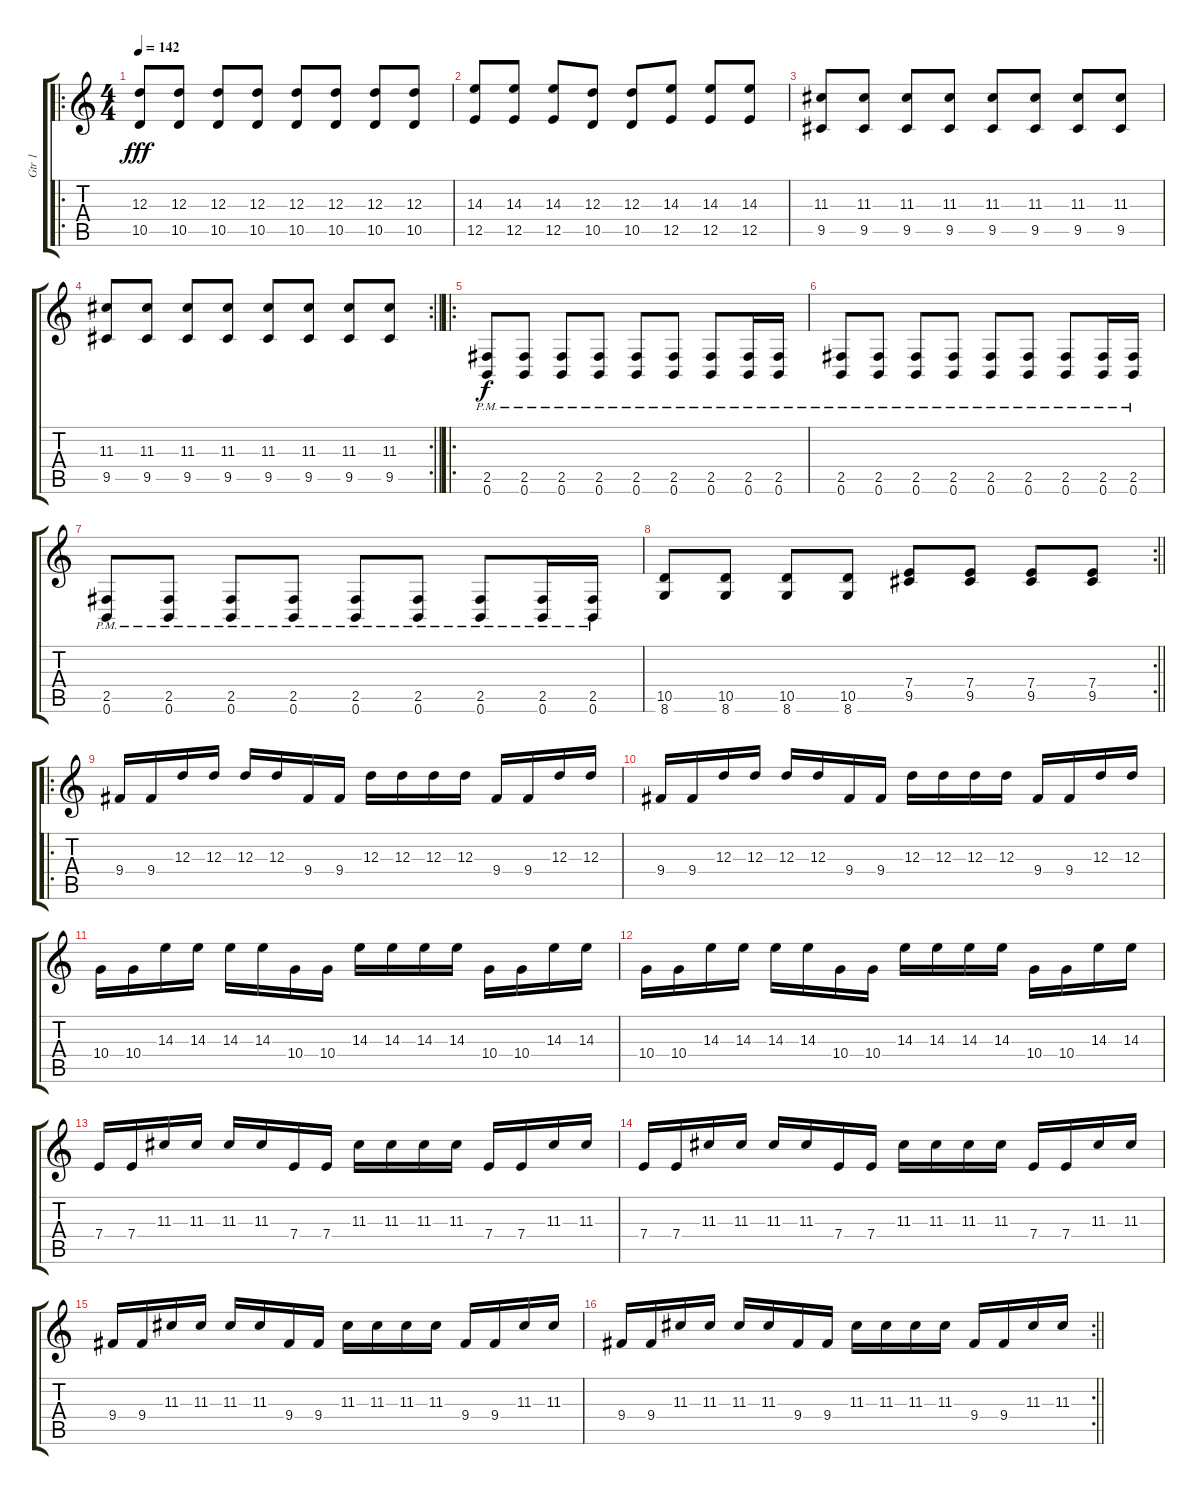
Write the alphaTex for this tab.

\track ("Gtr 1" "Gtr 1") {instrument distortionguitar}
\staff {score tabs}
\tuning (B3 Gb3 D3 A2 E2 B1) {hide}
\ro
\ts (4 4)
\section ("" "")
\tempo 142
\clef g2
\ks c
(12.3 10.5).8{dy fff} (12.3 10.5).8 (12.3 10.5).8 (12.3 10.5).8 (12.3 10.5).8 (12.3 10.5).8 (12.3 10.5).8 (12.3 10.5).8 |
(14.3 12.5).8 (14.3 12.5).8 (14.3 12.5).8 (12.3 10.5).8 (12.3 10.5).8 (14.3 12.5).8 (14.3 12.5).8 (14.3 12.5).8 |
(11.3 9.5).8 (11.3 9.5).8 (11.3 9.5).8 (11.3 9.5).8 (11.3 9.5).8 (11.3 9.5).8 (11.3 9.5).8 (11.3 9.5).8 |
\rc 2
\barLineRight lightlight
(11.3 9.5).8 (11.3 9.5).8 (11.3 9.5).8 (11.3 9.5).8 (11.3 9.5).8 (11.3 9.5).8 (11.3 9.5).8 (11.3 9.5).8 |
\ro
\section ("" "")
(2.5{pm} 0.6{pm}).8{dy f} (2.5{pm} 0.6{pm}).8 (2.5{pm} 0.6{pm}).8 (2.5{pm} 0.6{pm}).8 (2.5{pm} 0.6{pm}).8 (2.5{pm} 0.6{pm}).8 (2.5{pm} 0.6{pm}).8 (2.5{pm} 0.6{pm}).16 (2.5{pm} 0.6{pm}).16 |
(2.5{pm} 0.6{pm}).8 (2.5{pm} 0.6{pm}).8 (2.5{pm} 0.6{pm}).8 (2.5{pm} 0.6{pm}).8 (2.5{pm} 0.6{pm}).8 (2.5{pm} 0.6{pm}).8 (2.5{pm} 0.6{pm}).8 (2.5{pm} 0.6{pm}).16 (2.5{pm} 0.6{pm}).16 |
(2.5{pm} 0.6{pm}).8 (2.5{pm} 0.6{pm}).8 (2.5{pm} 0.6{pm}).8 (2.5{pm} 0.6{pm}).8 (2.5{pm} 0.6{pm}).8 (2.5{pm} 0.6{pm}).8 (2.5{pm} 0.6{pm}).8 (2.5{pm} 0.6{pm}).16 (2.5{pm} 0.6{pm}).16 |
\rc 2
\barLineRight lightlight
(10.5 8.6).8 (10.5 8.6).8 (10.5 8.6).8 (10.5 8.6).8 (7.4 9.5).8 (7.4 9.5).8 (7.4 9.5).8 (7.4 9.5).8 |
\ro
\section ("" "")
9.4.16 9.4.16 12.3.16 12.3.16 12.3.16 12.3.16 9.4.16 9.4.16 12.3.16 12.3.16 12.3.16 12.3.16 9.4.16 9.4.16 12.3.16 12.3.16 |
9.4.16 9.4.16 12.3.16 12.3.16 12.3.16 12.3.16 9.4.16 9.4.16 12.3.16 12.3.16 12.3.16 12.3.16 9.4.16 9.4.16 12.3.16 12.3.16 |
10.4.16 10.4.16 14.3.16 14.3.16 14.3.16 14.3.16 10.4.16 10.4.16 14.3.16 14.3.16 14.3.16 14.3.16 10.4.16 10.4.16 14.3.16 14.3.16 |
10.4.16 10.4.16 14.3.16 14.3.16 14.3.16 14.3.16 10.4.16 10.4.16 14.3.16 14.3.16 14.3.16 14.3.16 10.4.16 10.4.16 14.3.16 14.3.16 |
7.4.16 7.4.16 11.3.16 11.3.16 11.3.16 11.3.16 7.4.16 7.4.16 11.3.16 11.3.16 11.3.16 11.3.16 7.4.16 7.4.16 11.3.16 11.3.16 |
7.4.16 7.4.16 11.3.16 11.3.16 11.3.16 11.3.16 7.4.16 7.4.16 11.3.16 11.3.16 11.3.16 11.3.16 7.4.16 7.4.16 11.3.16 11.3.16 |
9.4.16 9.4.16 11.3.16 11.3.16 11.3.16 11.3.16 9.4.16 9.4.16 11.3.16 11.3.16 11.3.16 11.3.16 9.4.16 9.4.16 11.3.16 11.3.16 |
\rc 2
\barLineRight lightlight
9.4.16 9.4.16 11.3.16 11.3.16 11.3.16 11.3.16 9.4.16 9.4.16 11.3.16 11.3.16 11.3.16 11.3.16 9.4.16 9.4.16 11.3.16 11.3.16
